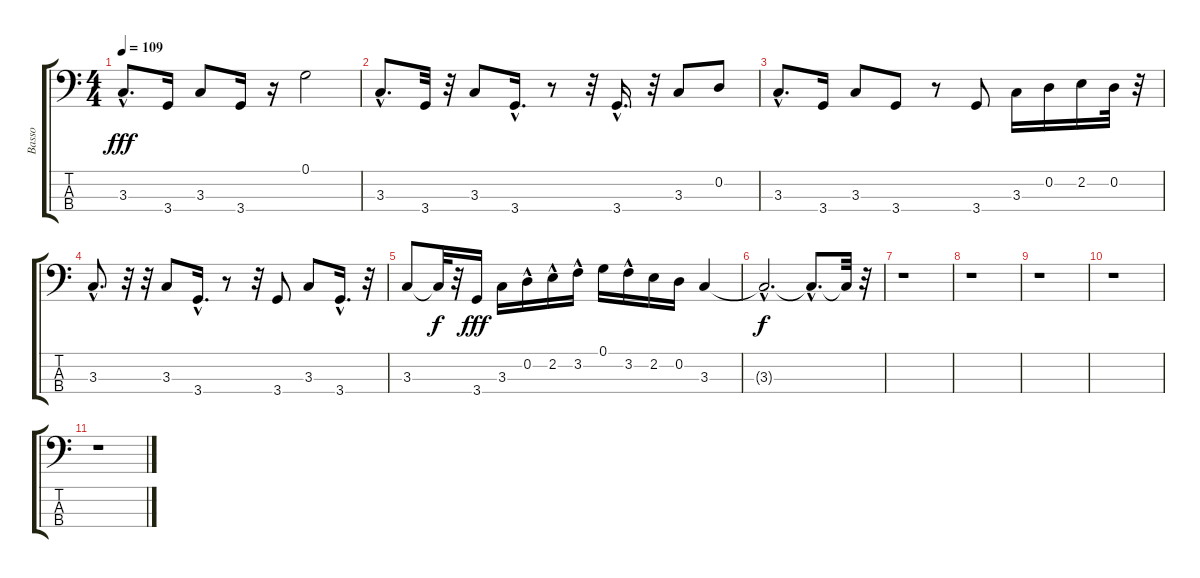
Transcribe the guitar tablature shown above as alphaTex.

\track ("Basso" "Basso") {instrument electricbassfinger}
\staff {score tabs}
\tuning (G2 D2 A1 E1) {hide}
\ts (4 4)
\tempo 109
\clef f4
\ks c
3.3{hac}.8{d dy fff} 3.4.16 3.3.8 3.4.16 r.16 0.1.2 |
3.3{hac}.8{d} 3.4.32 r.32 3.3.8 3.4{hac}.16{d} r.8 r.32 3.4{hac}.16{d} r.32 3.3.8 0.2.8 |
3.3{hac}.8{d} 3.4.16 3.3.8 3.4.8 r.8 3.4.8 3.3.16 0.2.16 2.2.16 0.2.32 r.32 |
3.3{hac}.8{d} r.32 r.32 3.3.8 3.4{hac}.16{d} r.8 r.32 3.4.8 3.3.8 3.4{hac}.16{d} r.32 |
3.3.8 3.3{t}.32{dy f} r.32 3.4.16{dy fff} 3.3.16 0.2{hac}.16 2.2{hac}.16 3.2{hac}.16 0.1.16 3.2{hac}.16 2.2.16 0.2.16 3.3.4 |
3.3{hac t}.2{d dy f} 3.3{hac t}.8{d} 3.3{t}.32 r.32 |
r.1 |
r.1 |
r.1 |
r.1 |
r.1
